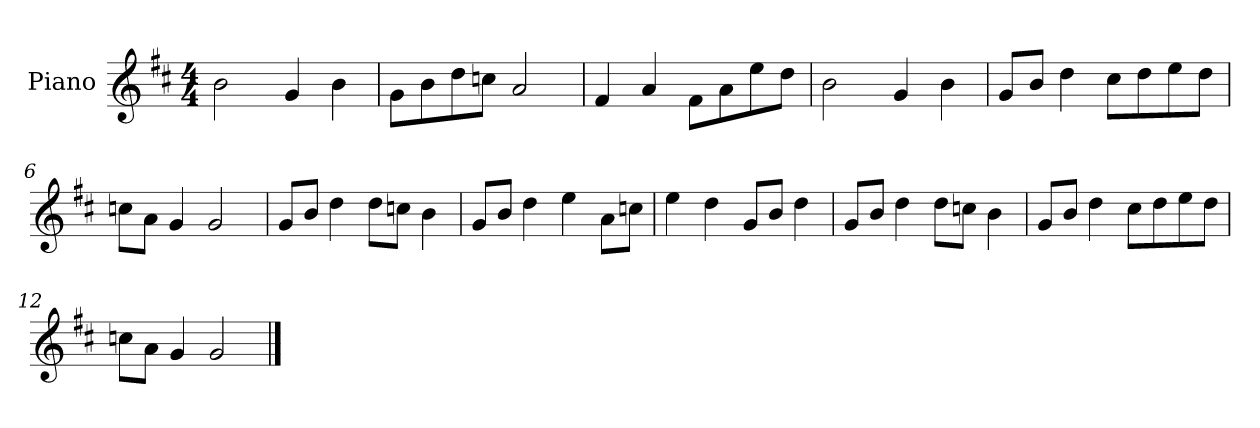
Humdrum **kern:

**kern
*part1
*staff1
*I"Piano
*I'P-no
*clefG2
*k[f#c#]
*M4/4
*MM90
=1
2b\
4g/
4b\
=2
8g\L
8b\
8dd\
8ccn\J
2a/
=3
4f#/
4a/
8f#\L
8a\
8ee\
8dd\J
=4
2b\
4g/
4b\
=5
8g/L
8b/J
4dd\
8cc#\L
8dd\
8ee\
8dd\J
=6
8ccn\L
8a\J
4g/
2g/
=7
8g/L
8b/J
4dd\
8dd\L
8ccn\J
4b\
!!LO:LB:g=z
=8
8g/L
8b/J
4dd\
4ee\
8a\L
8ccn\J
=9
4ee\
4dd\
8g/L
8b/J
4dd\
=10
8g/L
8b/J
4dd\
8dd\L
8ccn\J
4b\
=11
8g/L
8b/J
4dd\
8cc#\L
8dd\
8ee\
8dd\J
=12
8ccn\L
8a\J
4g/
2g/
==
*-
